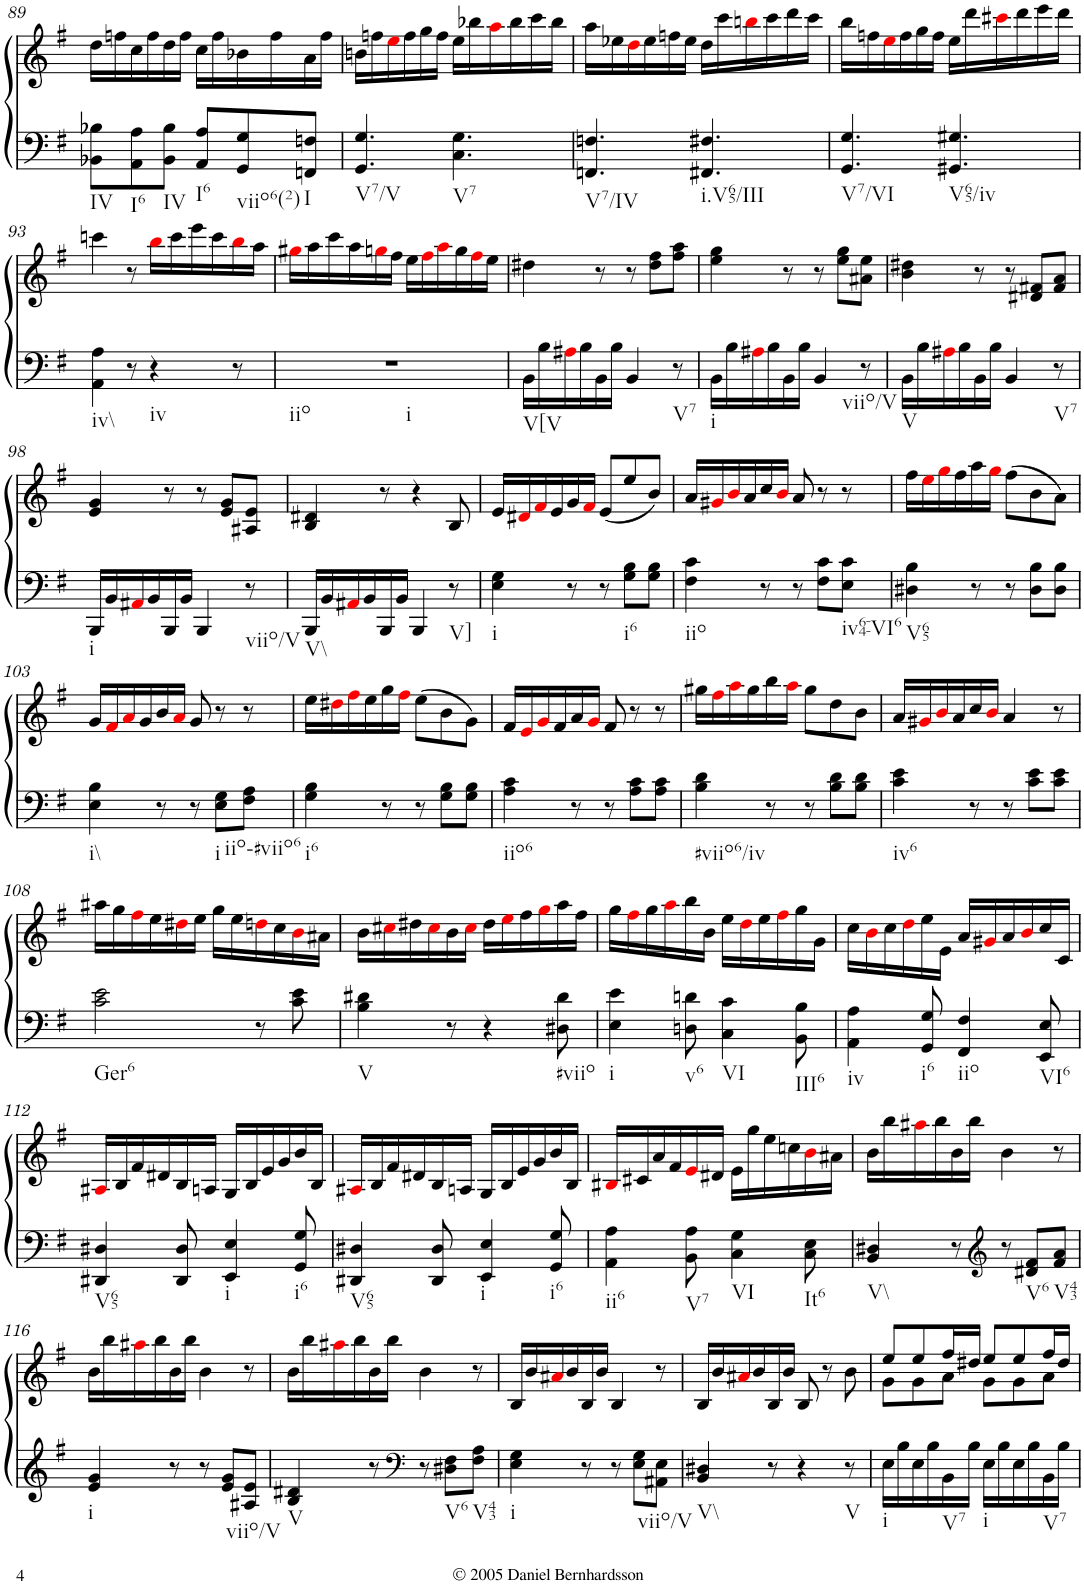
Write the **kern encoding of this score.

**kern	**kern
*part1	*part1
*staff2	*staff1
*I"Piano	*
*I'Pno.	*
!!LO:PB:g=z
*clefG2	*clefG2
*k[f#]	*k[f#]
*G:	*G:
*M6/8	*M6/8
=89	=89
!LO:TX:b:t=IV	!
8BB-X\ 8B-X\L	16dd\LL
.	16ffn\
!LO:TX:b:t=I6	!
8AA\ 8A\	16cc\
.	16ff\
!LO:TX:b:t=IV	!
8BB-\ 8B-\J	16dd\
.	16ff\JJ
!LO:TX:b:t=I6	!
8AA/ 8A/L	16cc\LL
.	16ff\
!LO:TX:b:t=viio6(2)	!
8GG/ 8G/	16b-X\
.	16ff\
!LO:TX:b:t=I	!
8FFn/ 8Fn/J	16a\
.	16ff\JJ
=90	=90
!LO:TX:b:t=V7/V	!
4.GG/ 4.G/	16bn\LL
.	16ffn\
.	16eei\
.	16ff\
.	16gg\
.	16ff\JJ
!LO:TX:b:t=V7	!
4.C\ 4.G\	16ee\LL
.	16bb-X\
.	16aai\
.	16bb-\
.	16ccc\
.	16bb-\JJ
=91	=91
!LO:TX:b:t=V7/IV	!
4.FFn/ 4.Fn/	16aa\LL
.	16ee-X\
.	16ddi\
.	16ee-\
.	16ffn\
.	16ee-\JJ
!LO:TX:b:t=i.V65/III	!
4.FF#X/ 4.F#X/	16dd\LL
.	16ccc\
.	16bbni\
.	16ccc\
.	16ddd\
.	16ccc\JJ
=92	=92
!LO:TX:b:t=V7/VI	!
4.GG/ 4.G/	16bb\LL
.	16ffn\
.	16eei\
.	16ff\
.	16gg\
.	16ff\JJ
!LO:TX:b:t=V65/iv	!
4.GG#X/ 4.G#X/	16ee\LL
.	16ddd\
.	16ccc#Xi\
.	16ddd\
.	16eee\
.	16ddd\JJ
!!LO:LB:g=z
=93	=93
!LO:TX:b:t=iv\\	!
4AA\ 4A\	4cccn\
8r	8r
!LO:TX:b:t=iv	!
4r	16bbi\LL
.	16ccc\
.	16eee\
.	16ccc\
8r	16bbi\
.	16aa\JJ
=94	=94
!LO:TX:b:t=iio	!
!LO:TX:b:t=i	!
2.r	16gg#Xi\LL
.	16aa\
.	16ccc\
.	16aa\
.	16ggni\
.	16ff#\JJ
.	16ee\LL
.	16ff#i\
.	16aai\
.	16gg\
.	16ff#i\
.	16ee\JJ
=95	=95
!LO:TX:b:t=V[V	!
16BB\LL	4dd#X\
16B\	.
16A#Xi\	.
16B\	.
16BB\	8r
16B\JJ	.
4BB/	8r
.	8dd#\ 8ff#\L
!LO:TX:b:t=V7	!
8r	8ff#\ 8aa\J
=96	=96
!LO:TX:b:t=i	!
16BB\LL	4ee\ 4gg\
16B\	.
16A#Xi\	.
16B\	.
16BB\	8r
16B\JJ	.
4BB/	8r
.	8ee\ 8gg\L
!LO:TX:b:t=viio/V	!
8r	8a#X\ 8ee\J
=97	=97
!LO:TX:b:t=V	!
16BB\LL	4b\ 4dd#X\
16B\	.
16A#Xi\	.
16B\	.
16BB\	8r
16B\JJ	.
4BB/	8r
.	8d#X/ 8f#X/L
!LO:TX:b:t=V7	!
8r	8f#/ 8a/J
!!LO:LB:g=z
=98	=98
!LO:TX:b:t=i	!
16BBB/LL	4e/ 4g/
16BB/	.
16AA#Xi/	.
16BB/	.
16BBB/	8r
16BB/JJ	.
4BBB/	8r
.	8e/ 8g/L
!LO:TX:b:t=viio/V	!
8r	8A#X/ 8e/J
=99	=99
!LO:TX:b:t=V\\	!
16BBB/LL	4B/ 4d#X/
16BB/	.
16AA#Xi/	.
16BB/	.
16BBB/	8r
16BB/JJ	.
4BBB/	4r
!LO:TX:b:t=V]	!
8r	8B/
=100	=100
!LO:TX:b:t=i	!
4E\ 4G\	16e/LL
.	16d#Xi/
.	16f#i/
.	16e/
8r	16g/
.	16f#i/JJ
8r	(8e/L
!LO:TX:b:t=i6	!
8G\ 8B\L	8ee/
8G\ 8B\J	8b/J)
=101	=101
!LO:TX:b:t=iio	!
4F#\ 4c\	16a/LL
.	16g#Xi/
.	16bi/
.	16a/
8r	16cc/
.	16bi/JJ
8r	8a/
8F#\ 8c\L	8r
!LO:TX:b:t=iv64-VI6	!
8E\ 8c\J	8r
=102	=102
!LO:TX:b:t=V65	!
4D#X\ 4B\	16ff#\LL
.	16eei\
.	16ggi\
.	16ff#\
8r	16aa\
.	16ggi\JJ
8r	(8ff#\L
8D#\ 8B\L	8b\
8D#\ 8B\J	8a\J)
!!LO:LB:g=z
=103	=103
!LO:TX:b:t=i\\	!
4E\ 4B\	16g/LL
.	16f#i/
.	16ai/
.	16g/
8r	16b/
.	16ai/JJ
8r	8g/
!LO:TX:b:t=i	!
8E\ 8G\L	8r
!LO:TX:b:t=iio-#viio6	!
8F#\ 8A\J	8r
=104	=104
!LO:TX:b:t=i6	!
4G\ 4B\	16ee\LL
.	16dd#Xi\
.	16ff#i\
.	16ee\
8r	16gg\
.	16ff#i\JJ
8r	(8ee\L
8G\ 8B\L	8b\
8G\ 8B\J	8g\J)
=105	=105
!LO:TX:b:t=iio6	!
4A\ 4c\	16f#/LL
.	16ei/
.	16gi/
.	16f#/
8r	16a/
.	16gi/JJ
8r	8f#/
8A\ 8c\L	8r
8A\ 8c\J	8r
=106	=106
!LO:TX:b:t=#viio6/iv	!
4B\ 4d\	16gg#X\LL
.	16ff#i\
.	16aai\
.	16gg#\
8r	16bb\
.	16aai\JJ
8r	8gg#\L
8B\ 8d\L	8dd\
8B\ 8d\J	8b\J
=107	=107
!LO:TX:b:t=iv6	!
4c\ 4e\	16a/LL
.	16g#Xi/
.	16bi/
.	16a/
8r	16cc/
.	16bi/JJ
8r	4a/
8c\ 8e\L	.
8c\ 8e\J	8r
!!LO:LB:g=z
=108	=108
!LO:TX:b:t=Ger6	!
2c\ 2e\	16aa#X\LL
.	16gg\
.	16ff#i\
.	16ee\
.	16dd#Xi\
.	16ee\JJ
.	16gg\LL
.	16ee\
8r	16ddni\
.	16cc\
8c\ 8e\	16bi\
.	16a#X\JJ
=109	=109
!LO:TX:b:t=V	!
4B\ 4d#X\	16b\LL
.	16cc#Xi\
.	16dd#X\
.	16cc#i\
8r	16b\
.	16cc#i\JJ
4r	16dd#\LL
.	16eei\
.	16ff#\
.	16ggi\
!LO:TX:b:t=#viio	!
8D#X\ 8d#\	16aa\
.	16ff#\JJ
=110	=110
!LO:TX:b:t=i	!
4E\ 4e\	16gg\LL
.	16ff#i\
.	16gg\
.	16aai\
!LO:TX:b:t=v6	!
8Dn\ 8dn\	16bb\
.	16b\JJ
!LO:TX:b:t=VI	!
4C\ 4c\	16ee\LL
.	16ddi\
.	16ee\
.	16ff#i\
!LO:TX:b:t=III6	!
8BB\ 8B\	16gg\
.	16g\JJ
=111	=111
!LO:TX:b:t=iv	!
4AA\ 4A\	16cc\LL
.	16bi\
.	16cc\
.	16ddi\
!LO:TX:b:t=i6	!
8GG/ 8G/	16ee\
.	16e\JJ
!LO:TX:b:t=iio	!
4FF#/ 4F#/	16a/LL
.	16g#Xi/
.	16a/
.	16bi/
!LO:TX:b:t=VI6	!
8EE/ 8E/	16cc/
.	16c/JJ
!!LO:LB:g=z
=112	=112
!LO:TX:b:t=V65	!
4DD#X/ 4D#X/	16A#Xi/LL
.	16B/
.	16f#/
.	16d#X/
8DD#/ 8D#/	16B/
.	16An/JJ
!LO:TX:b:t=i	!
4EE/ 4E/	16G/LL
.	16B/
.	16e/
.	16g/
!LO:TX:b:t=i6	!
8GG/ 8G/	16b/
.	16B/JJ
=113	=113
!LO:TX:b:t=V65	!
4DD#X/ 4D#X/	16A#Xi/LL
.	16B/
.	16f#/
.	16d#X/
8DD#/ 8D#/	16B/
.	16An/JJ
!LO:TX:b:t=i	!
4EE/ 4E/	16G/LL
.	16B/
.	16e/
.	16g/
!LO:TX:b:t=i6	!
8GG/ 8G/	16b/
.	16B/JJ
=114	=114
!LO:TX:b:t=ii6	!
4AA\ 4A\	16B#Xi/LL
.	16c#X/
.	16a/
.	16f#/
!LO:TX:b:t=V7	!
8BB\ 8A\	16ei/
.	16d#X/JJ
!LO:TX:b:t=VI	!
4C\ 4G\	16e\LL
.	16gg\
.	16ee\
.	16ccn\
!LO:TX:b:t=It6	!
8C\ 8E\	16bi\
.	16a#X\JJ
=115	=115
!LO:TX:b:t=V\\	!
4BB/ 4D#X/	16b\LL
.	16bb\
.	16aa#Xi\
.	16bb\
8r	16b\
.	16bb\JJ
*clefG2	*
8r	4b\
!LO:TX:b:t=V6	!
8d#X/ 8f#/L	.
!LO:TX:b:t=V43	!
8f#/ 8a/J	8r
!!LO:LB:g=z
=116	=116
!LO:TX:b:t=i	!
4e/ 4g/	16b\LL
.	16bb\
.	16aa#Xi\
.	16bb\
8r	16b\
.	16bb\JJ
8r	4b\
8e/ 8g/L	.
!LO:TX:b:t=viio/V	!
8A#X/ 8e/J	8r
=117	=117
!LO:TX:b:t=V	!
4B/ 4d#X/	16b\LL
.	16bb\
.	16aa#Xi\
.	16bb\
8r	16b\
.	16bb\JJ
*clefF4	*
8r	4b\
!LO:TX:b:t=V6	!
8D#X\ 8F#\L	.
!LO:TX:b:t=V43	!
8F#\ 8A\J	8r
=118	=118
!LO:TX:b:t=i	!
4E\ 4G\	16B/LL
.	16b/
.	16a#Xi/
.	16b/
8r	16B/
.	16b/JJ
8r	4B/
8E\ 8G\L	.
!LO:TX:b:t=viio/V	!
8AA#X\ 8E\J	8r
=119	=119
!LO:TX:b:t=V\\	!
4BB/ 4D#X/	16B/LL
.	16b/
.	16a#Xi/
.	16b/
8r	16B/
.	16b/JJ
4r	8B/
.	8r
!LO:TX:b:t=V	!
8r	8b\
=120	=120
*	*^
!LO:TX:b:t=i	!	!
16E\LL	8ee/L	8g\L
16B\	.	.
16E\	8ee/	8g\
16B\	.	.
!LO:TX:b:t=V7	!	!
16BB\	16ff#/L	8a\J
16B\JJ	16dd#X/JJ	.
!LO:TX:b:t=i	!	!
16E\LL	8ee/L	8g\L
16B\	.	.
16E\	8ee/	8g\
16B\	.	.
!LO:TX:b:t=V7	!	!
16BB\	16ff#/L	8a\J
16B\JJ	16dd#/JJ	.
*	*v	*v
=	=
*-	*-
